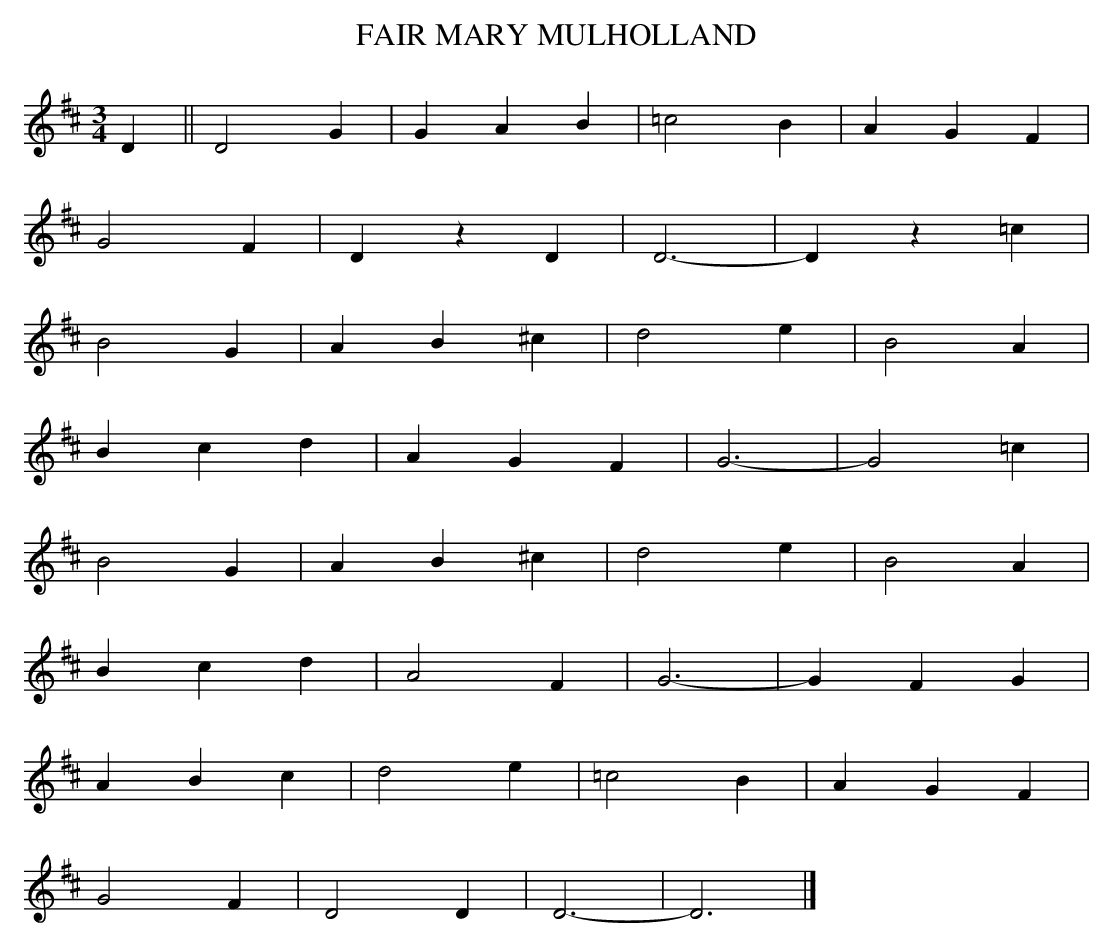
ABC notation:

X:1
T:FAIR MARY MULHOLLAND
Y:"with feeling"
M:3/4
L:1/8
K:D
D2||D4G2|G2A2B2|=c4B2|A2G2F2|
G4F2|D2z2D2|D6-|D2z2=c2|
B4G2|A2B2^c2|d4e2|B4A2|
B2c2d2|A2G2F2|G6-|G4=c2|
B4G2|A2B2^c2|d4e2|B4A2|
B2c2d2|A4F2|G6-|G2F2G2|
A2B2c2|d4e2|=c4B2|A2G2F2|
G4F2|D4D2|D6-|D6|]
